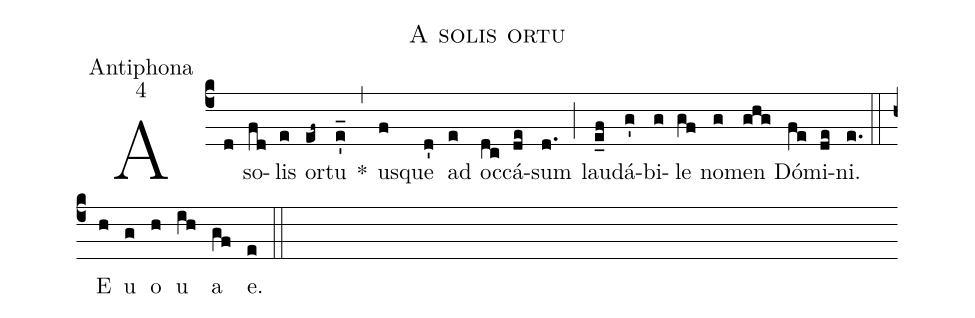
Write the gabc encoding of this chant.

name:A solis ortu;
office-part:Antiphona;
mode:4;
%%
(c4) A(d) so(fd)lis(e) or(ef~)tu(e_') *(,) us(f)que(d') ad(e) oc(dc)cá(de)sum(d.) (;) lau(e_f)dá(g')bi(g)le(gf) no(g)men(ghg) Dó(fe)mi(de)ni.(e.) (::)
E(h) u(g) o(h) u(ih) a(gf) e.(e) (::)
